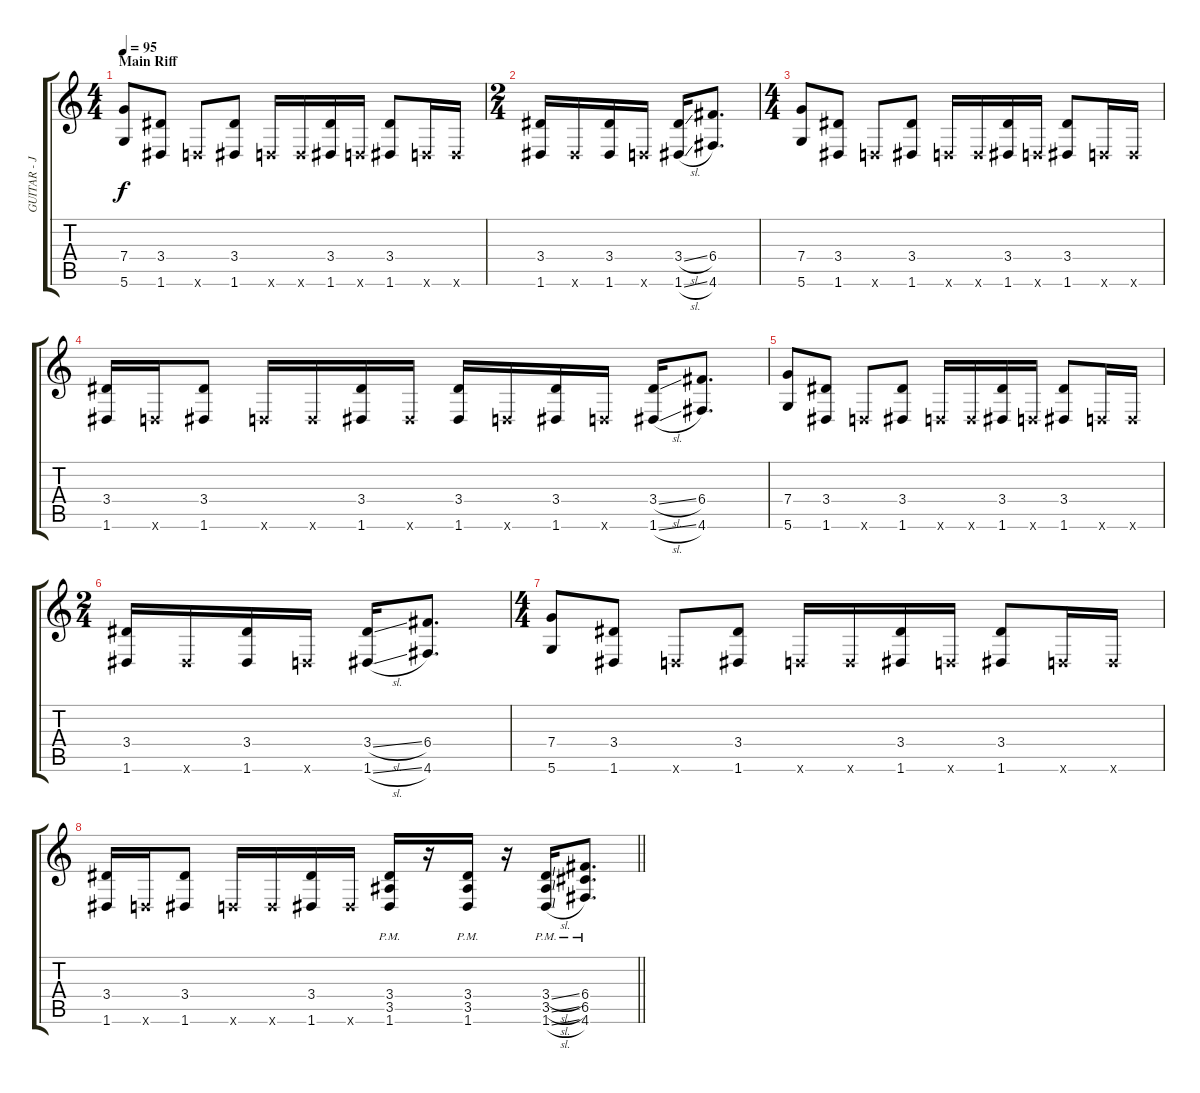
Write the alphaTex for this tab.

\track ("GUITAR - Joe Duplantier" "GUITAR - J") {instrument distortionguitar}
\staff {score tabs}
\tuning (D4 A3 F3 C3 G2 D2) {hide}
\ts (4 4)
\section ("" "Main Riff")
\tempo 95
\clef g2
\ks c
(7.4 5.6).8{dy f} (3.4 1.6).8 0.6{x}.8 (3.4 1.6).8 0.6{x}.16 0.6{x}.16 (3.4 1.6).16 0.6{x}.16 (3.4 1.6).8 0.6{x}.16 0.6{x}.16 |
\ts (2 4)
(3.4 1.6).16 1.6{x}.16 (3.4 1.6).16 0.6{x}.16 (3.4{sl} 1.6{sl}).16 (6.4 4.6).8{d} |
\ts (4 4)
(7.4 5.6).8 (3.4 1.6).8 0.6{x}.8 (3.4 1.6).8 0.6{x}.16 0.6{x}.16 (3.4 1.6).16 0.6{x}.16 (3.4 1.6).8 0.6{x}.16 0.6{x}.16 |
(3.4 1.6).16 0.6{x}.16 (3.4 1.6).8 0.6{x}.16 0.6{x}.16 (3.4 1.6).16 1.6{x}.16 (3.4 1.6).16 0.6{x}.16 (3.4 1.6).16 0.6{x}.16 (3.4{sl} 1.6{sl}).16 (6.4 4.6).8{d} |
(7.4 5.6).8 (3.4 1.6).8 0.6{x}.8 (3.4 1.6).8 0.6{x}.16 0.6{x}.16 (3.4 1.6).16 0.6{x}.16 (3.4 1.6).8 0.6{x}.16 0.6{x}.16 |
\ts (2 4)
(3.4 1.6).16 1.6{x}.16 (3.4 1.6).16 0.6{x}.16 (3.4{sl} 1.6{sl}).16 (6.4 4.6).8{d} |
\ts (4 4)
(7.4 5.6).8 (3.4 1.6).8 0.6{x}.8 (3.4 1.6).8 0.6{x}.16 0.6{x}.16 (3.4 1.6).16 0.6{x}.16 (3.4 1.6).8 0.6{x}.16 0.6{x}.16 |
\barLineRight lightlight
(3.4 1.6).16 0.6{x}.16 (3.4 1.6).8 0.6{x}.16 0.6{x}.16 (3.4 1.6).16 1.6{x}.16 (3.4{pm} 3.5 1.6{pm}).16 r.16 (3.4{pm} 3.5{pm} 1.6{pm}).16 r.16 (3.4{sl pm} 3.5{sl pm} 1.6{sl pm}).16 (6.4{pm} 6.5{pm} 4.6{pm}).8{d}
